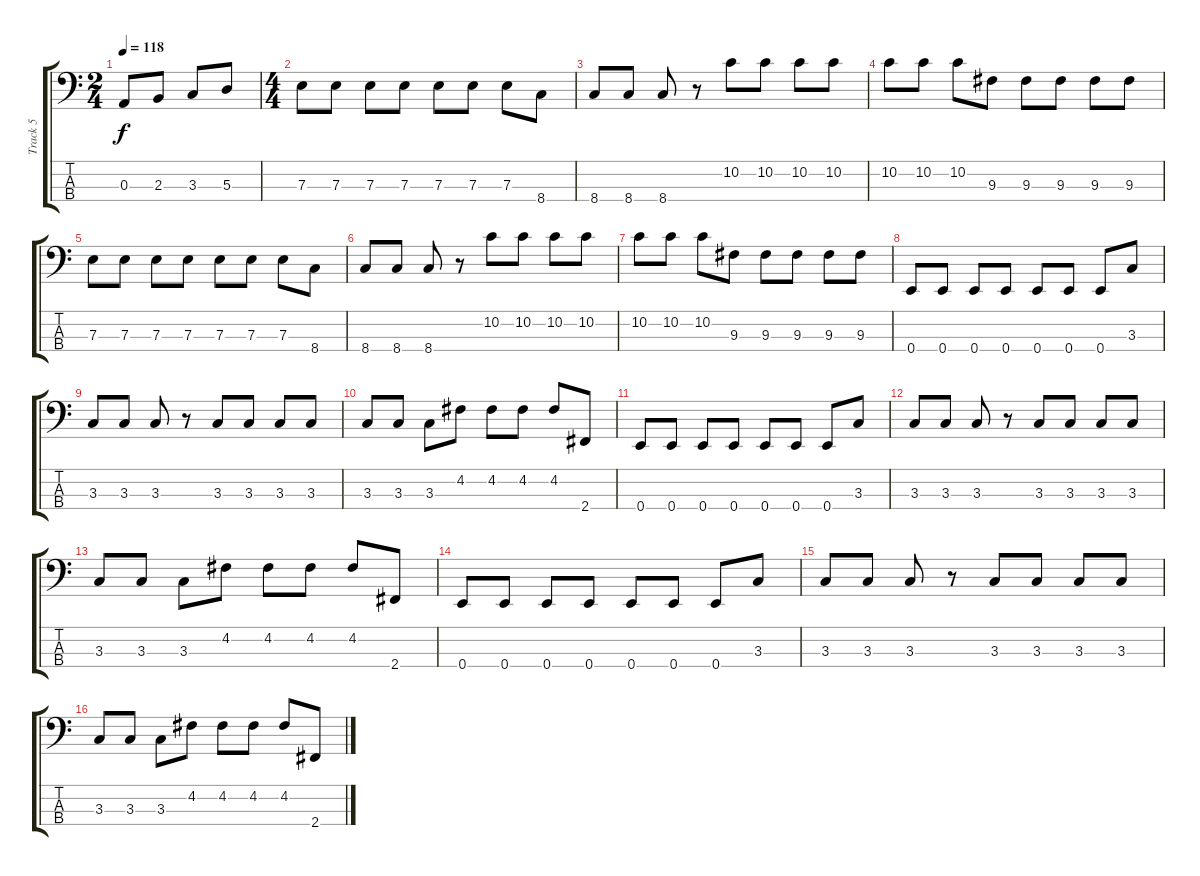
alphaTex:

\track ("Track 5" "Track 5") {instrument electricbassfinger}
\staff {score tabs}
\tuning (G2 D2 A1 E1) {hide}
\ts (2 4)
\tempo 118
\clef f4
\ks c
0.3.8{dy f} 2.3.8 3.3.8 5.3.8 |
\ts (4 4)
7.3.8 7.3.8 7.3.8 7.3.8 7.3.8 7.3.8 7.3.8 8.4.8 |
8.4.8 8.4.8 8.4.8 r.8 10.2.8 10.2.8 10.2.8 10.2.8 |
10.2.8 10.2.8 10.2.8 9.3.8 9.3.8 9.3.8 9.3.8 9.3.8 |
7.3.8 7.3.8 7.3.8 7.3.8 7.3.8 7.3.8 7.3.8 8.4.8 |
8.4.8 8.4.8 8.4.8 r.8 10.2.8 10.2.8 10.2.8 10.2.8 |
10.2.8 10.2.8 10.2.8 9.3.8 9.3.8 9.3.8 9.3.8 9.3.8 |
0.4.8 0.4.8 0.4.8 0.4.8 0.4.8 0.4.8 0.4.8 3.3.8 |
3.3.8 3.3.8 3.3.8 r.8 3.3.8 3.3.8 3.3.8 3.3.8 |
3.3.8 3.3.8 3.3.8 4.2.8 4.2.8 4.2.8 4.2.8 2.4.8 |
0.4.8 0.4.8 0.4.8 0.4.8 0.4.8 0.4.8 0.4.8 3.3.8 |
3.3.8 3.3.8 3.3.8 r.8 3.3.8 3.3.8 3.3.8 3.3.8 |
3.3.8 3.3.8 3.3.8 4.2.8 4.2.8 4.2.8 4.2.8 2.4.8 |
0.4.8 0.4.8 0.4.8 0.4.8 0.4.8 0.4.8 0.4.8 3.3.8 |
3.3.8 3.3.8 3.3.8 r.8 3.3.8 3.3.8 3.3.8 3.3.8 |
3.3.8 3.3.8 3.3.8 4.2.8 4.2.8 4.2.8 4.2.8 2.4.8
